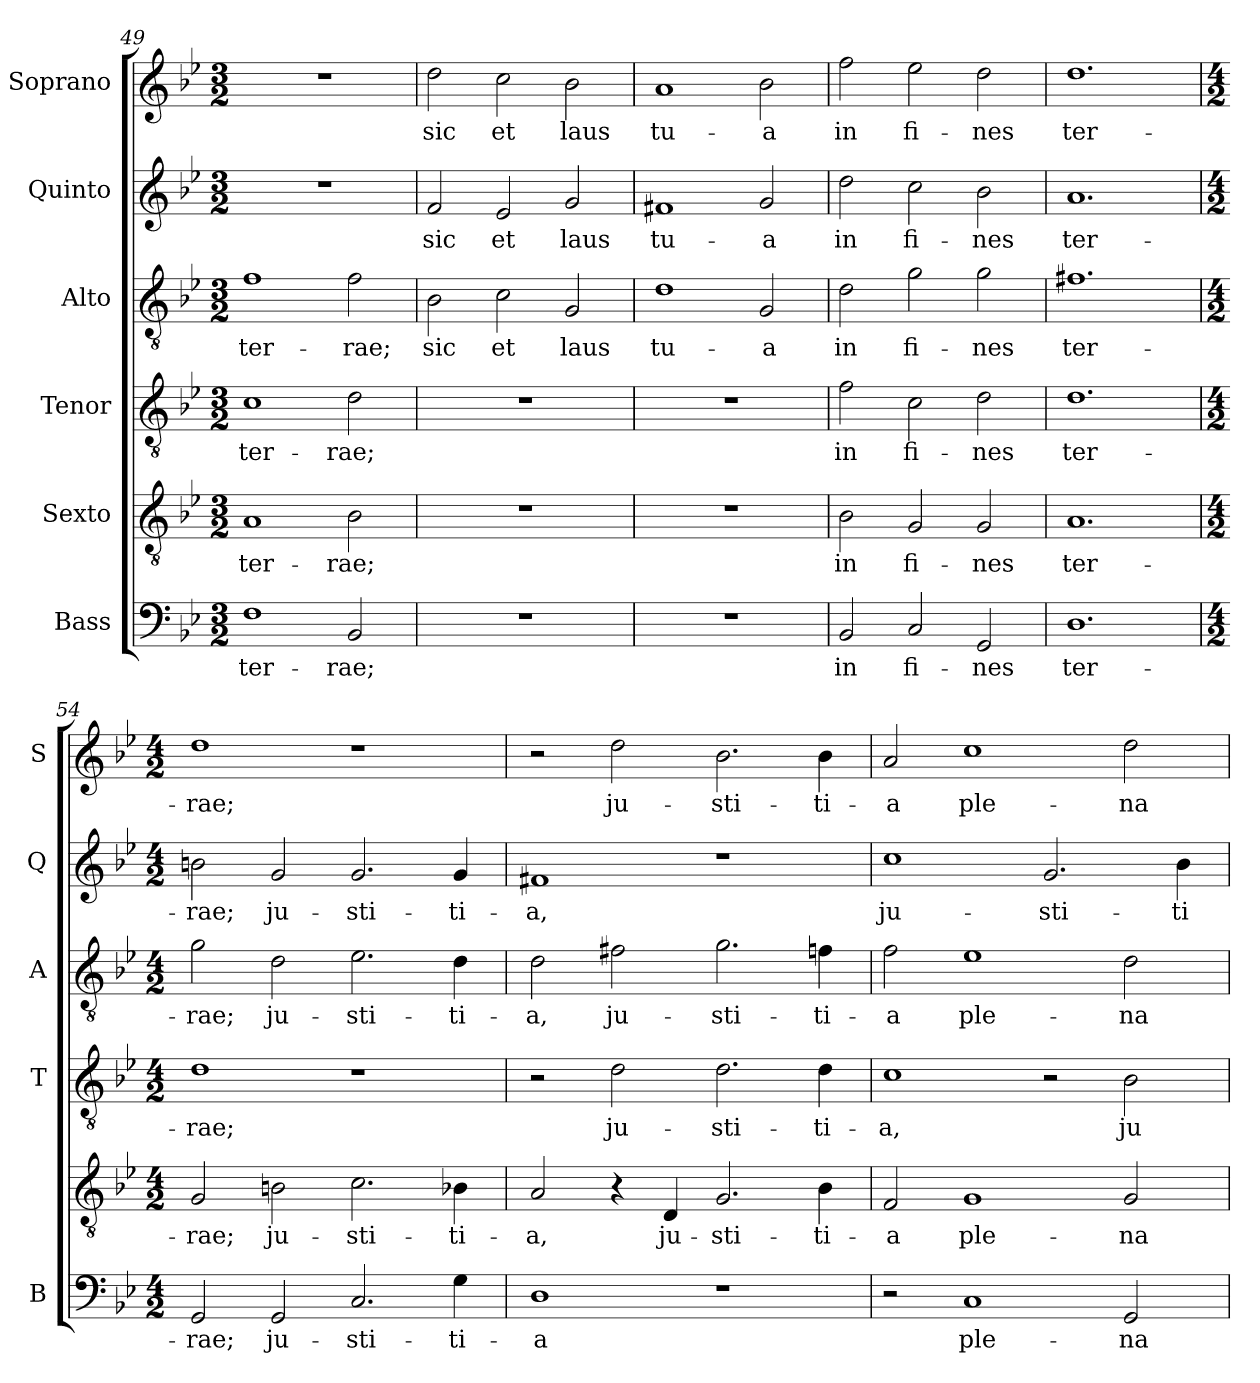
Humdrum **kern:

**kern	**text	**kern	**text	**kern	**text	**kern	**text	**kern	**text	**kern	**text
*part6	*part6	*part5	*part5	*part4	*part4	*part3	*part3	*part2	*part2	*part1	*part1
*staff6	*staff6	*staff5	*staff5	*staff4	*staff4	*staff3	*staff3	*staff2	*staff2	*staff1	*staff1
*I"Bass	*	*I"Sexto	*	*I"Tenor	*	*I"Alto	*	*I"Quinto	*	*I"Soprano	*
*I'B	*	*	*	*I'T	*	*I'A	*	*I'Q	*	*I'S	*
*clefF4	*	*clefGv2	*	*clefGv2	*	*clefGv2	*	*clefG2	*	*clefG2	*
*k[b-e-]	*	*k[b-e-]	*	*k[b-e-]	*	*k[b-e-]	*	*k[b-e-]	*	*k[b-e-]	*
*B-:	*	*B-:	*	*B-:	*	*B-:	*	*B-:	*	*B-:	*
*M3/2	*	*M3/2	*	*M3/2	*	*M3/2	*	*M3/2	*	*M3/2	*
=49	=49	=49	=49	=49	=49	=49	=49	=49	=49	=49	=49
!	!LO:LY:b	!	!LO:LY:b	!	!LO:LY:b	!	!LO:LY:b	!	!	!	!
1F	ter-	1A	ter-	1c	ter-	1f	ter-	1.r	.	1.r	.
!	!LO:LY:b	!	!LO:LY:b	!	!LO:LY:b	!	!LO:LY:b	!	!	!	!
2BB-/	-rae;	2B-\	-rae;	2d\	-rae;	2f\	-rae;	.	.	.	.
=50	=50	=50	=50	=50	=50	=50	=50	=50	=50	=50	=50
!	!	!	!	!	!	!	!LO:LY:b	!	!LO:LY:b	!	!LO:LY:b
1.r	.	1.r	.	1.r	.	2B-\	sic	2f/	sic	2dd\	sic
!	!	!	!	!	!	!	!LO:LY:b	!	!LO:LY:b	!	!LO:LY:b
.	.	.	.	.	.	2c\	et	2e-/	et	2cc\	et
!	!	!	!	!	!	!	!LO:LY:b	!	!LO:LY:b	!	!LO:LY:b
.	.	.	.	.	.	2G/	laus	2g/	laus	2b-\	laus
=51	=51	=51	=51	=51	=51	=51	=51	=51	=51	=51	=51
!	!	!	!	!	!	!	!LO:LY:b	!	!LO:LY:b	!	!LO:LY:b
1.r	.	1.r	.	1.r	.	1d	tu-	1f#X	tu-	1a	tu-
!	!	!	!	!	!	!	!LO:LY:b	!	!LO:LY:b	!	!LO:LY:b
.	.	.	.	.	.	2G/	-a	2g/	-a	2b-\	-a
=52	=52	=52	=52	=52	=52	=52	=52	=52	=52	=52	=52
!	!LO:LY:b	!	!LO:LY:b	!	!LO:LY:b	!	!LO:LY:b	!	!LO:LY:b	!	!LO:LY:b
2BB-/	in	2B-\	in	2f\	in	2d\	in	2dd\	in	2ff\	in
!	!LO:LY:b	!	!LO:LY:b	!	!LO:LY:b	!	!LO:LY:b	!	!LO:LY:b	!	!LO:LY:b
2C/	fi-	2G/	fi-	2c\	fi-	2g\	fi-	2cc\	fi-	2ee-\	fi-
!	!LO:LY:b	!	!LO:LY:b	!	!LO:LY:b	!	!LO:LY:b	!	!LO:LY:b	!	!LO:LY:b
2GG/	-nes	2G/	-nes	2d\	-nes	2g\	-nes	2b-\	-nes	2dd\	-nes
=53	=53	=53	=53	=53	=53	=53	=53	=53	=53	=53	=53
!	!LO:LY:b	!	!LO:LY:b	!	!LO:LY:b	!	!LO:LY:b	!	!LO:LY:b	!	!LO:LY:b
1.D	ter-	1.A	ter-	1.d	ter-	1.f#X	ter-	1.a	ter-	1.dd	ter-
!!LO:PB:g=z
=54	=54	=54	=54	=54	=54	=54	=54	=54	=54	=54	=54
*M4/2	*	*M4/2	*	*M4/2	*	*M4/2	*	*M4/2	*	*M4/2	*
!	!LO:LY:b	!	!LO:LY:b	!	!LO:LY:b	!	!LO:LY:b	!	!LO:LY:b	!	!LO:LY:b
2GG/	-rae;	2G/	-rae;	1d	-rae;	2g\	-rae;	2bn\	-rae;	1dd	-rae;
!	!LO:LY:b	!	!LO:LY:b	!	!	!	!LO:LY:b	!	!LO:LY:b	!	!
2GG/	ju-	2Bn\	ju-	.	.	2d\	ju-	2g/	ju-	.	.
!	!LO:LY:b	!	!LO:LY:b	!	!	!	!LO:LY:b	!	!LO:LY:b	!	!
2.C/	-sti-	2.c\	-sti-	1r	.	2.e-\	-sti-	2.g/	-sti-	1r	.
!	!LO:LY:b	!	!LO:LY:b	!	!	!	!LO:LY:b	!	!LO:LY:b	!	!
4G\	-ti-	4B-X\	-ti-	.	.	4d\	-ti-	4g/	-ti-	.	.
=55	=55	=55	=55	=55	=55	=55	=55	=55	=55	=55	=55
!	!LO:LY:b	!	!LO:LY:b	!	!	!	!LO:LY:b	!	!LO:LY:b	!	!
1D	-a	2A/	-a,	2r	.	2d\	-a,	1f#X	-a,	2r	.
!	!	!	!	!	!LO:LY:b	!	!LO:LY:b	!	!	!	!LO:LY:b
.	.	4r	.	2d\	ju-	2f#X\	ju-	.	.	2dd\	ju-
!	!	!	!LO:LY:b	!	!	!	!	!	!	!	!
.	.	4D/	ju-	.	.	.	.	.	.	.	.
!	!	!	!LO:LY:b	!	!LO:LY:b	!	!LO:LY:b	!	!	!	!LO:LY:b
1r	.	2.G/	-sti-	2.d\	-sti-	2.g\	-sti-	1r	.	2.b-\	-sti-
!	!	!	!LO:LY:b	!	!LO:LY:b	!	!LO:LY:b	!	!	!	!LO:LY:b
.	.	4B-\	-ti-	4d\	-ti-	4fn\	-ti-	.	.	4b-\	-ti-
=56	=56	=56	=56	=56	=56	=56	=56	=56	=56	=56	=56
!	!	!	!LO:LY:b	!	!LO:LY:b	!	!LO:LY:b	!	!LO:LY:b	!	!LO:LY:b
2r	.	2F/	-a	1c	-a,	2f\	-a	1cc	ju-	2a/	-a
!	!LO:LY:b	!	!LO:LY:b	!	!	!	!LO:LY:b	!	!	!	!LO:LY:b
1C	ple-	1G	ple-	.	.	1e-	ple-	.	.	1cc	ple-
!	!	!	!	!	!	!	!	!	!LO:LY:b	!	!
.	.	.	.	2r	.	.	.	2.g/	-sti-	.	.
!	!LO:LY:b	!	!LO:LY:b	!	!LO:LY:b	!	!LO:LY:b	!	!	!	!LO:LY:b
2GG/	-na	2G/	-na	2B-\	ju-	2d\	-na	.	.	2dd\	-na
!	!	!	!	!	!	!	!	!	!LO:LY:b	!	!
.	.	.	.	.	.	.	.	4b-\	-ti-	.	.
=	=	=	=	=	=	=	=	=	=	=	=
*-	*-	*-	*-	*-	*-	*-	*-	*-	*-	*-	*-
